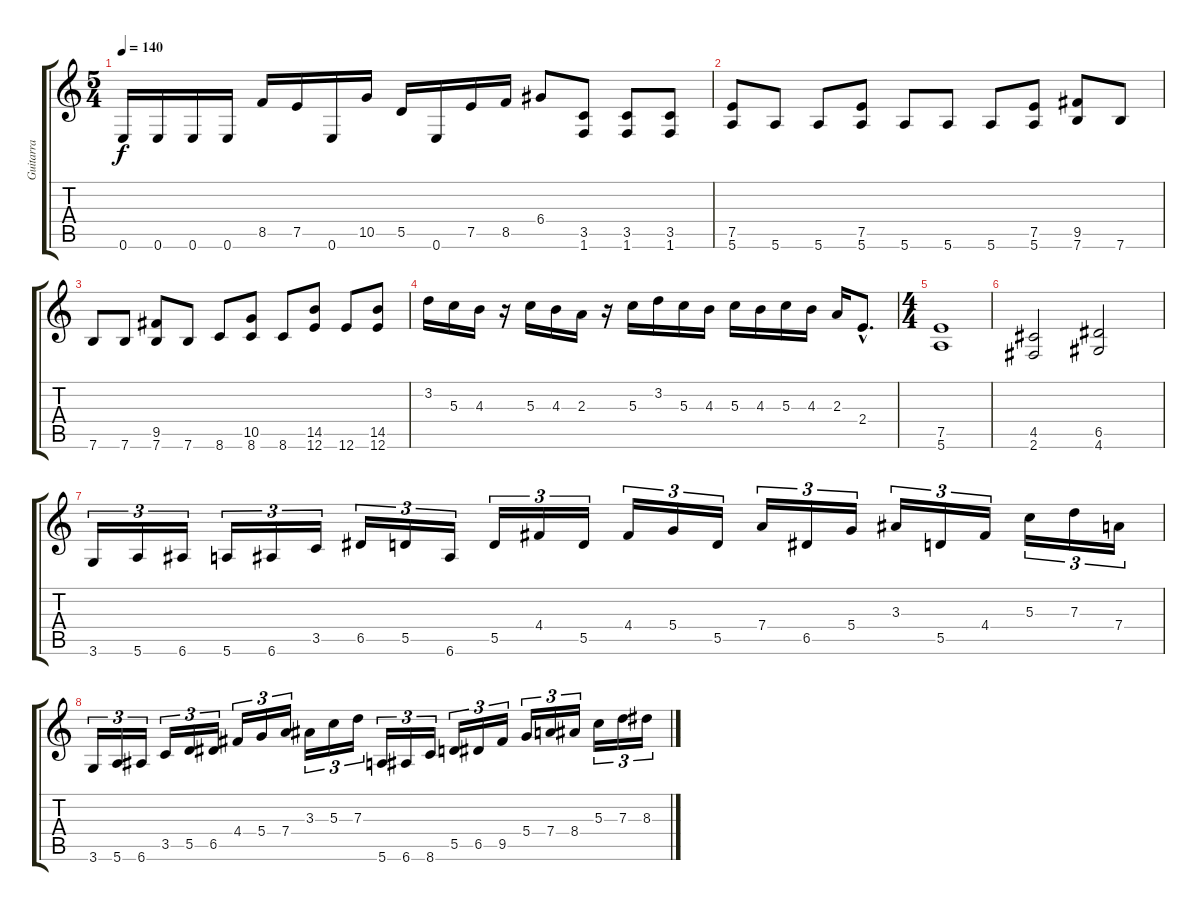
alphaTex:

\track ("Guitarra" "Guitarra") {instrument distortionguitar}
\staff {score tabs}
\tuning (E4 B3 G3 D3 A2 E2) {hide}
\ts (5 4)
\tempo 140
\clef g2
\ks c
0.6.16{dy f} 0.6.16 0.6.16 0.6.16 8.5.16 7.5.16 0.6.16 10.5.16 5.5.16 0.6.16 7.5.16 8.5.16 6.4.8 (3.5 1.6).8 (3.5 1.6).8 (3.5 1.6).8 |
(7.5 5.6).8 5.6.8 5.6.8 (7.5 5.6).8 5.6.8 5.6.8 5.6.8 (7.5 5.6).8 (9.5 7.6).8 7.6.8 |
7.6.8 7.6.8 (9.5 7.6).8 7.6.8 8.6.8 (10.5 8.6).8 8.6.8 (14.5 12.6).8 12.6.8 (14.5 12.6).8 |
3.2.16 5.3.16 4.3.16 r.16 5.3.16 4.3.16 2.3.16 r.16 5.3.16 3.2.16 5.3.16 4.3.16 5.3.16 4.3.16 5.3.16 4.3.16 2.3.16 2.4{hac}.8{d} |
\ts (4 4)
(7.5 5.6).1 |
(4.5 2.6).2 (6.5 4.6).2 |
3.6.16{tu (3 2) instrument distortionguitar} 5.6.16{tu (3 2)} 6.6.16{tu (3 2)} 5.6.16{tu (3 2)} 6.6.16{tu (3 2)} 3.5.16{tu (3 2)} 6.5.16{tu (3 2)} 5.5.16{tu (3 2)} 6.6.16{tu (3 2)} 5.5.16{tu (3 2)} 4.4.16{tu (3 2)} 5.5.16{tu (3 2)} 4.4.16{tu (3 2)} 5.4.16{tu (3 2)} 5.5.16{tu (3 2)} 7.4.16{tu (3 2)} 6.5.16{tu (3 2)} 5.4.16{tu (3 2)} 3.3.16{tu (3 2)} 5.5.16{tu (3 2)} 4.4.16{tu (3 2)} 5.3.16{tu (3 2)} 7.3.16{tu (3 2)} 7.4.16{tu (3 2)} |
3.6.16{tu (3 2)} 5.6.16{tu (3 2)} 6.6.16{tu (3 2)} 3.5.16{tu (3 2)} 5.5.16{tu (3 2)} 6.5.16{tu (3 2)} 4.4.16{tu (3 2)} 5.4.16{tu (3 2)} 7.4.16{tu (3 2)} 3.3.16{tu (3 2)} 5.3.16{tu (3 2)} 7.3.16{tu (3 2)} 5.6.16{tu (3 2)} 6.6.16{tu (3 2)} 8.6.16{tu (3 2)} 5.5.16{tu (3 2)} 6.5.16{tu (3 2)} 9.5.16{tu (3 2)} 5.4.16{tu (3 2)} 7.4.16{tu (3 2)} 8.4.16{tu (3 2)} 5.3.16{tu (3 2)} 7.3.16{tu (3 2)} 8.3.16{tu (3 2)}
